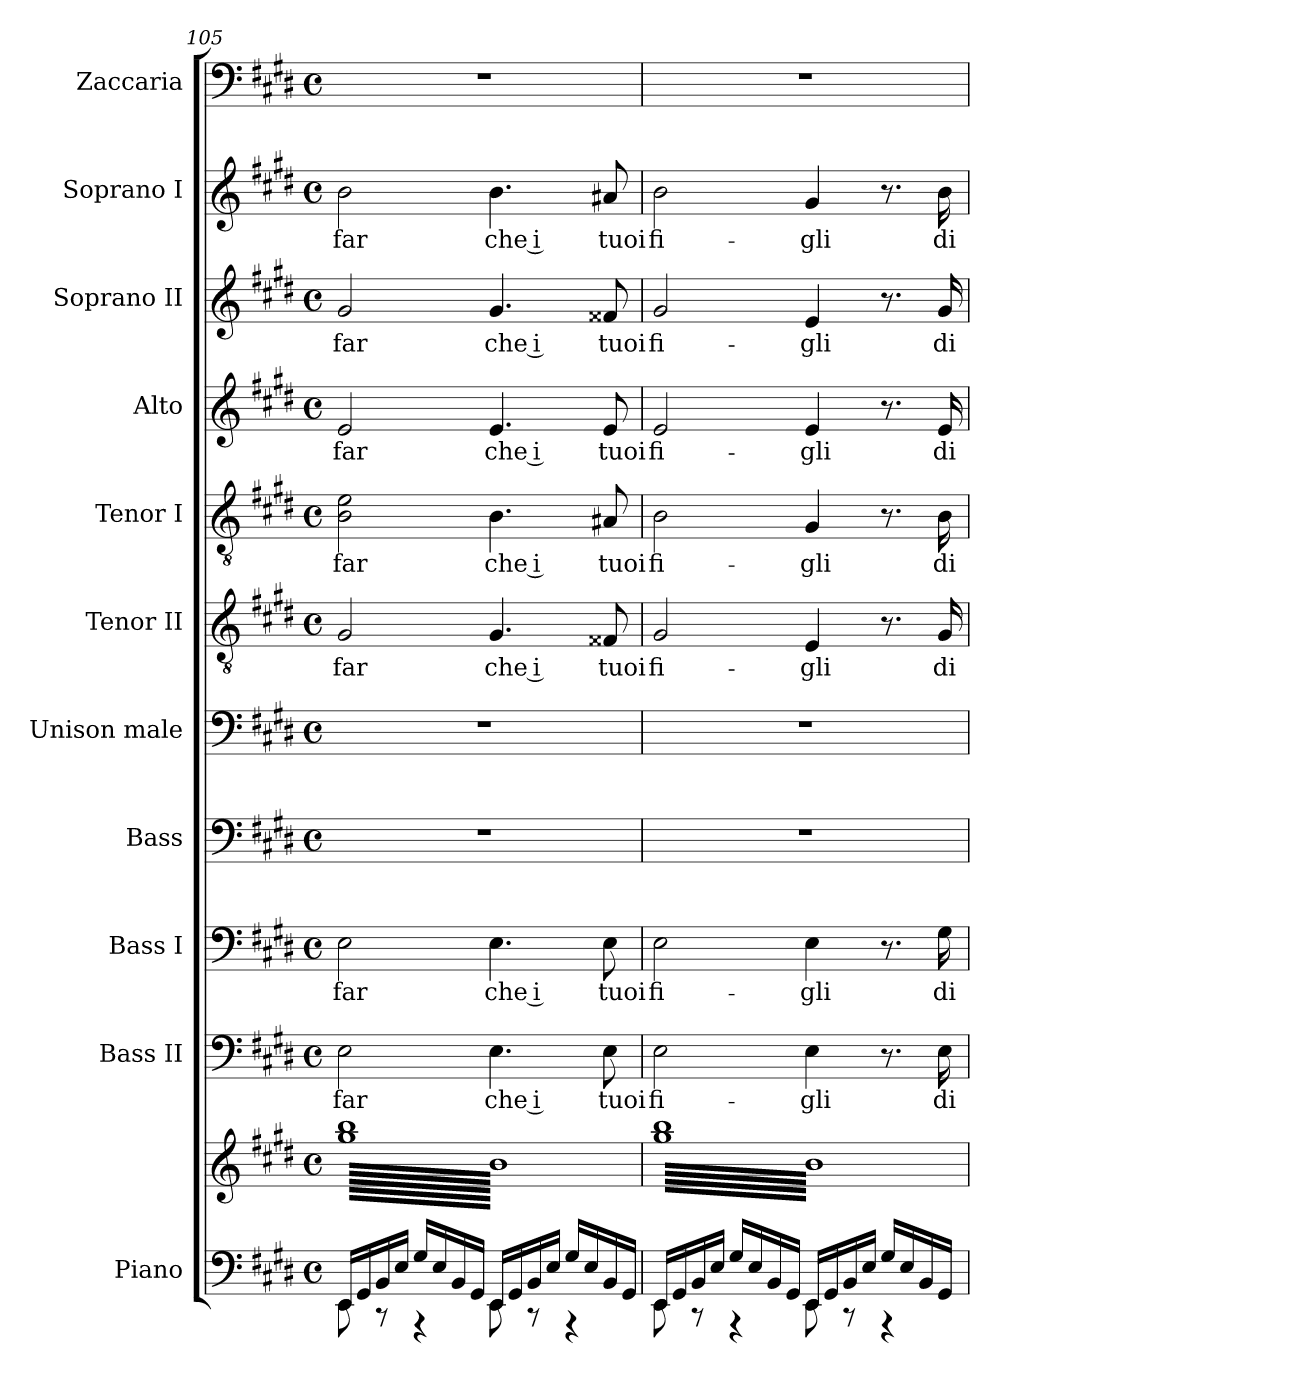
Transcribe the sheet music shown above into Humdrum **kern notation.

**kern	**kern	**kern	**text	**kern	**text	**kern	**kern	**kern	**text	**kern	**text	**kern	**text	**kern	**text	**kern	**text	**kern
*part11	*part11	*part10	*part10	*part9	*part9	*part8	*part7	*part6	*part6	*part5	*part5	*part4	*part4	*part3	*part3	*part2	*part2	*part1
*staff12	*staff11	*staff10	*staff10	*staff9	*staff9	*staff8	*staff7	*staff6	*staff6	*staff5	*staff5	*staff4	*staff4	*staff3	*staff3	*staff2	*staff2	*staff1
*I"Piano	*	*I"Bass II	*	*I"Bass I	*	*I"Bass	*I"Unison male	*I"Tenor II	*	*I"Tenor I	*	*I"Alto	*	*I"Soprano II	*	*I"Soprano I	*	*I"Zaccaria
*I'Pno.	*	*I'B.II	*	*I'B.I	*	*I'B.	*I'Uni.m	*I'T.II	*	*I'T.I	*	*I'A.	*	*I'S.II	*	*I'S.I	*	*I'Zac.
*clefF4	*clefG2	*clefF4	*	*clefF4	*	*clefF4	*clefF4	*clefGv2	*	*clefGv2	*	*clefG2	*	*clefG2	*	*clefG2	*	*clefF4
*k[f#c#g#d#]	*k[f#c#g#d#]	*k[f#c#g#d#]	*	*k[f#c#g#d#]	*	*k[f#c#g#d#]	*k[f#c#g#d#]	*k[f#c#g#d#]	*	*k[f#c#g#d#]	*	*k[f#c#g#d#]	*	*k[f#c#g#d#]	*	*k[f#c#g#d#]	*	*k[f#c#g#d#]
*M4/4	*M4/4	*M4/4	*	*M4/4	*	*M4/4	*M4/4	*M4/4	*	*M4/4	*	*M4/4	*	*M4/4	*	*M4/4	*	*M4/4
*met(c)	*met(c)	*met(c)	*	*met(c)	*	*met(c)	*met(c)	*met(c)	*	*met(c)	*	*met(c)	*	*met(c)	*	*met(c)	*	*met(c)
=105	=105	=105	=105	=105	=105	=105	=105	=105	=105	=105	=105	=105	=105	=105	=105	=105	=105	=105
*^	*	*	*	*	*	*	*	*	*	*	*	*	*	*	*	*	*	*
!	!	!	!	!LO:LY:b	!	!LO:LY:b	!	!	!	!LO:LY:b	!	!LO:LY:b	!	!LO:LY:b	!	!LO:LY:b	!	!LO:LY:b	!
*	*	*tremolo	*	*	*	*	*	*	*	*	*	*	*	*	*	*	*	*	*
16EE/LL	8EE\	128gg# 128bbLLLLL	2E\	far	2E\	far	1r	1r	2G#/	far	2B\ 2e\	far	2e/	far	2g#/	far	2b\	far	1r
.	.	128b	.	.	.	.	.	.	.	.	.	.	.	.	.	.	.	.	.
.	.	128gg# 128bb	.	.	.	.	.	.	.	.	.	.	.	.	.	.	.	.	.
.	.	128b	.	.	.	.	.	.	.	.	.	.	.	.	.	.	.	.	.
.	.	128gg# 128bb	.	.	.	.	.	.	.	.	.	.	.	.	.	.	.	.	.
.	.	128b	.	.	.	.	.	.	.	.	.	.	.	.	.	.	.	.	.
.	.	128gg# 128bb	.	.	.	.	.	.	.	.	.	.	.	.	.	.	.	.	.
.	.	128b	.	.	.	.	.	.	.	.	.	.	.	.	.	.	.	.	.
16GG#/	.	128gg# 128bb	.	.	.	.	.	.	.	.	.	.	.	.	.	.	.	.	.
.	.	128b	.	.	.	.	.	.	.	.	.	.	.	.	.	.	.	.	.
.	.	128gg# 128bb	.	.	.	.	.	.	.	.	.	.	.	.	.	.	.	.	.
.	.	128b	.	.	.	.	.	.	.	.	.	.	.	.	.	.	.	.	.
.	.	128gg# 128bb	.	.	.	.	.	.	.	.	.	.	.	.	.	.	.	.	.
.	.	128b	.	.	.	.	.	.	.	.	.	.	.	.	.	.	.	.	.
.	.	128gg# 128bb	.	.	.	.	.	.	.	.	.	.	.	.	.	.	.	.	.
.	.	128b	.	.	.	.	.	.	.	.	.	.	.	.	.	.	.	.	.
16BB/	8r	128gg# 128bb	.	.	.	.	.	.	.	.	.	.	.	.	.	.	.	.	.
.	.	128b	.	.	.	.	.	.	.	.	.	.	.	.	.	.	.	.	.
.	.	128gg# 128bb	.	.	.	.	.	.	.	.	.	.	.	.	.	.	.	.	.
.	.	128b	.	.	.	.	.	.	.	.	.	.	.	.	.	.	.	.	.
.	.	128gg# 128bb	.	.	.	.	.	.	.	.	.	.	.	.	.	.	.	.	.
.	.	128b	.	.	.	.	.	.	.	.	.	.	.	.	.	.	.	.	.
.	.	128gg# 128bb	.	.	.	.	.	.	.	.	.	.	.	.	.	.	.	.	.
.	.	128b	.	.	.	.	.	.	.	.	.	.	.	.	.	.	.	.	.
16E/JJ	.	128gg# 128bb	.	.	.	.	.	.	.	.	.	.	.	.	.	.	.	.	.
.	.	128b	.	.	.	.	.	.	.	.	.	.	.	.	.	.	.	.	.
.	.	128gg# 128bb	.	.	.	.	.	.	.	.	.	.	.	.	.	.	.	.	.
.	.	128b	.	.	.	.	.	.	.	.	.	.	.	.	.	.	.	.	.
.	.	128gg# 128bb	.	.	.	.	.	.	.	.	.	.	.	.	.	.	.	.	.
.	.	128b	.	.	.	.	.	.	.	.	.	.	.	.	.	.	.	.	.
.	.	128gg# 128bb	.	.	.	.	.	.	.	.	.	.	.	.	.	.	.	.	.
.	.	128b	.	.	.	.	.	.	.	.	.	.	.	.	.	.	.	.	.
16G#/LL	4r	128gg# 128bb	.	.	.	.	.	.	.	.	.	.	.	.	.	.	.	.	.
.	.	128b	.	.	.	.	.	.	.	.	.	.	.	.	.	.	.	.	.
.	.	128gg# 128bb	.	.	.	.	.	.	.	.	.	.	.	.	.	.	.	.	.
.	.	128b	.	.	.	.	.	.	.	.	.	.	.	.	.	.	.	.	.
.	.	128gg# 128bb	.	.	.	.	.	.	.	.	.	.	.	.	.	.	.	.	.
.	.	128b	.	.	.	.	.	.	.	.	.	.	.	.	.	.	.	.	.
.	.	128gg# 128bb	.	.	.	.	.	.	.	.	.	.	.	.	.	.	.	.	.
.	.	128b	.	.	.	.	.	.	.	.	.	.	.	.	.	.	.	.	.
16E/	.	128gg# 128bb	.	.	.	.	.	.	.	.	.	.	.	.	.	.	.	.	.
.	.	128b	.	.	.	.	.	.	.	.	.	.	.	.	.	.	.	.	.
.	.	128gg# 128bb	.	.	.	.	.	.	.	.	.	.	.	.	.	.	.	.	.
.	.	128b	.	.	.	.	.	.	.	.	.	.	.	.	.	.	.	.	.
.	.	128gg# 128bb	.	.	.	.	.	.	.	.	.	.	.	.	.	.	.	.	.
.	.	128b	.	.	.	.	.	.	.	.	.	.	.	.	.	.	.	.	.
.	.	128gg# 128bb	.	.	.	.	.	.	.	.	.	.	.	.	.	.	.	.	.
.	.	128b	.	.	.	.	.	.	.	.	.	.	.	.	.	.	.	.	.
16BB/	.	128gg# 128bb	.	.	.	.	.	.	.	.	.	.	.	.	.	.	.	.	.
.	.	128b	.	.	.	.	.	.	.	.	.	.	.	.	.	.	.	.	.
.	.	128gg# 128bb	.	.	.	.	.	.	.	.	.	.	.	.	.	.	.	.	.
.	.	128b	.	.	.	.	.	.	.	.	.	.	.	.	.	.	.	.	.
.	.	128gg# 128bb	.	.	.	.	.	.	.	.	.	.	.	.	.	.	.	.	.
.	.	128b	.	.	.	.	.	.	.	.	.	.	.	.	.	.	.	.	.
.	.	128gg# 128bb	.	.	.	.	.	.	.	.	.	.	.	.	.	.	.	.	.
.	.	128b	.	.	.	.	.	.	.	.	.	.	.	.	.	.	.	.	.
16GG#/JJ	.	128gg# 128bb	.	.	.	.	.	.	.	.	.	.	.	.	.	.	.	.	.
.	.	128b	.	.	.	.	.	.	.	.	.	.	.	.	.	.	.	.	.
.	.	128gg# 128bb	.	.	.	.	.	.	.	.	.	.	.	.	.	.	.	.	.
.	.	128b	.	.	.	.	.	.	.	.	.	.	.	.	.	.	.	.	.
.	.	128gg# 128bb	.	.	.	.	.	.	.	.	.	.	.	.	.	.	.	.	.
.	.	128b	.	.	.	.	.	.	.	.	.	.	.	.	.	.	.	.	.
.	.	128gg# 128bb	.	.	.	.	.	.	.	.	.	.	.	.	.	.	.	.	.
.	.	128b	.	.	.	.	.	.	.	.	.	.	.	.	.	.	.	.	.
!	!	!	!	!LO:LY:b	!	!LO:LY:b	!	!	!	!LO:LY:b	!	!LO:LY:b	!	!LO:LY:b	!	!LO:LY:b	!	!LO:LY:b	!
16EE/LL	8EE\	128gg# 128bb	4.E\	che i	4.E\	che i	.	.	4.G#/	che i	4.B\	che i	4.e/	che i	4.g#/	che i	4.b\	che i	.
.	.	128b	.	.	.	.	.	.	.	.	.	.	.	.	.	.	.	.	.
.	.	128gg# 128bb	.	.	.	.	.	.	.	.	.	.	.	.	.	.	.	.	.
.	.	128b	.	.	.	.	.	.	.	.	.	.	.	.	.	.	.	.	.
.	.	128gg# 128bb	.	.	.	.	.	.	.	.	.	.	.	.	.	.	.	.	.
.	.	128b	.	.	.	.	.	.	.	.	.	.	.	.	.	.	.	.	.
.	.	128gg# 128bb	.	.	.	.	.	.	.	.	.	.	.	.	.	.	.	.	.
.	.	128b	.	.	.	.	.	.	.	.	.	.	.	.	.	.	.	.	.
16GG#/	.	128gg# 128bb	.	.	.	.	.	.	.	.	.	.	.	.	.	.	.	.	.
.	.	128b	.	.	.	.	.	.	.	.	.	.	.	.	.	.	.	.	.
.	.	128gg# 128bb	.	.	.	.	.	.	.	.	.	.	.	.	.	.	.	.	.
.	.	128b	.	.	.	.	.	.	.	.	.	.	.	.	.	.	.	.	.
.	.	128gg# 128bb	.	.	.	.	.	.	.	.	.	.	.	.	.	.	.	.	.
.	.	128b	.	.	.	.	.	.	.	.	.	.	.	.	.	.	.	.	.
.	.	128gg# 128bb	.	.	.	.	.	.	.	.	.	.	.	.	.	.	.	.	.
.	.	128b	.	.	.	.	.	.	.	.	.	.	.	.	.	.	.	.	.
16BB/	8r	128gg# 128bb	.	.	.	.	.	.	.	.	.	.	.	.	.	.	.	.	.
.	.	128b	.	.	.	.	.	.	.	.	.	.	.	.	.	.	.	.	.
.	.	128gg# 128bb	.	.	.	.	.	.	.	.	.	.	.	.	.	.	.	.	.
.	.	128b	.	.	.	.	.	.	.	.	.	.	.	.	.	.	.	.	.
.	.	128gg# 128bb	.	.	.	.	.	.	.	.	.	.	.	.	.	.	.	.	.
.	.	128b	.	.	.	.	.	.	.	.	.	.	.	.	.	.	.	.	.
.	.	128gg# 128bb	.	.	.	.	.	.	.	.	.	.	.	.	.	.	.	.	.
.	.	128b	.	.	.	.	.	.	.	.	.	.	.	.	.	.	.	.	.
16E/JJ	.	128gg# 128bb	.	.	.	.	.	.	.	.	.	.	.	.	.	.	.	.	.
.	.	128b	.	.	.	.	.	.	.	.	.	.	.	.	.	.	.	.	.
.	.	128gg# 128bb	.	.	.	.	.	.	.	.	.	.	.	.	.	.	.	.	.
.	.	128b	.	.	.	.	.	.	.	.	.	.	.	.	.	.	.	.	.
.	.	128gg# 128bb	.	.	.	.	.	.	.	.	.	.	.	.	.	.	.	.	.
.	.	128b	.	.	.	.	.	.	.	.	.	.	.	.	.	.	.	.	.
.	.	128gg# 128bb	.	.	.	.	.	.	.	.	.	.	.	.	.	.	.	.	.
.	.	128b	.	.	.	.	.	.	.	.	.	.	.	.	.	.	.	.	.
16G#/LL	4r	128gg# 128bb	.	.	.	.	.	.	.	.	.	.	.	.	.	.	.	.	.
.	.	128b	.	.	.	.	.	.	.	.	.	.	.	.	.	.	.	.	.
.	.	128gg# 128bb	.	.	.	.	.	.	.	.	.	.	.	.	.	.	.	.	.
.	.	128b	.	.	.	.	.	.	.	.	.	.	.	.	.	.	.	.	.
.	.	128gg# 128bb	.	.	.	.	.	.	.	.	.	.	.	.	.	.	.	.	.
.	.	128b	.	.	.	.	.	.	.	.	.	.	.	.	.	.	.	.	.
.	.	128gg# 128bb	.	.	.	.	.	.	.	.	.	.	.	.	.	.	.	.	.
.	.	128b	.	.	.	.	.	.	.	.	.	.	.	.	.	.	.	.	.
16E/	.	128gg# 128bb	.	.	.	.	.	.	.	.	.	.	.	.	.	.	.	.	.
.	.	128b	.	.	.	.	.	.	.	.	.	.	.	.	.	.	.	.	.
.	.	128gg# 128bb	.	.	.	.	.	.	.	.	.	.	.	.	.	.	.	.	.
.	.	128b	.	.	.	.	.	.	.	.	.	.	.	.	.	.	.	.	.
.	.	128gg# 128bb	.	.	.	.	.	.	.	.	.	.	.	.	.	.	.	.	.
.	.	128b	.	.	.	.	.	.	.	.	.	.	.	.	.	.	.	.	.
.	.	128gg# 128bb	.	.	.	.	.	.	.	.	.	.	.	.	.	.	.	.	.
.	.	128b	.	.	.	.	.	.	.	.	.	.	.	.	.	.	.	.	.
!	!	!	!	!LO:LY:b	!	!LO:LY:b	!	!	!	!LO:LY:b	!	!LO:LY:b	!	!LO:LY:b	!	!LO:LY:b	!	!LO:LY:b	!
16BB/	.	128gg# 128bb	8E\	tuoi	8E\	tuoi	.	.	8F##X/	tuoi	8A#X/	tuoi	8e/	tuoi	8f##X/	tuoi	8a#X/	tuoi	.
.	.	128b	.	.	.	.	.	.	.	.	.	.	.	.	.	.	.	.	.
.	.	128gg# 128bb	.	.	.	.	.	.	.	.	.	.	.	.	.	.	.	.	.
.	.	128b	.	.	.	.	.	.	.	.	.	.	.	.	.	.	.	.	.
.	.	128gg# 128bb	.	.	.	.	.	.	.	.	.	.	.	.	.	.	.	.	.
.	.	128b	.	.	.	.	.	.	.	.	.	.	.	.	.	.	.	.	.
.	.	128gg# 128bb	.	.	.	.	.	.	.	.	.	.	.	.	.	.	.	.	.
.	.	128b	.	.	.	.	.	.	.	.	.	.	.	.	.	.	.	.	.
16GG#/JJ	.	128gg# 128bb	.	.	.	.	.	.	.	.	.	.	.	.	.	.	.	.	.
.	.	128b	.	.	.	.	.	.	.	.	.	.	.	.	.	.	.	.	.
.	.	128gg# 128bb	.	.	.	.	.	.	.	.	.	.	.	.	.	.	.	.	.
.	.	128b	.	.	.	.	.	.	.	.	.	.	.	.	.	.	.	.	.
.	.	128gg# 128bb	.	.	.	.	.	.	.	.	.	.	.	.	.	.	.	.	.
.	.	128b	.	.	.	.	.	.	.	.	.	.	.	.	.	.	.	.	.
.	.	128gg# 128bb	.	.	.	.	.	.	.	.	.	.	.	.	.	.	.	.	.
.	.	128bJJJJJ	.	.	.	.	.	.	.	.	.	.	.	.	.	.	.	.	.
=106	=106	=106	=106	=106	=106	=106	=106	=106	=106	=106	=106	=106	=106	=106	=106	=106	=106	=106	=106
!	!	!	!	!LO:LY:b	!	!LO:LY:b	!	!	!	!LO:LY:b	!	!LO:LY:b	!	!LO:LY:b	!	!LO:LY:b	!	!LO:LY:b	!
16EE/LL	8EE\	64gg# 64bbLLLL	2E\	fi-	2E\	fi-	1r	1r	2G#/	fi-	2B\	fi-	2e/	fi-	2g#/	fi-	2b\	fi-	1r
.	.	.	.	.	.	.	.	.	.	.	.	.	.	.	.	.	.	.	.
.	.	64b	.	.	.	.	.	.	.	.	.	.	.	.	.	.	.	.	.
.	.	.	.	.	.	.	.	.	.	.	.	.	.	.	.	.	.	.	.
.	.	64gg# 64bb	.	.	.	.	.	.	.	.	.	.	.	.	.	.	.	.	.
.	.	.	.	.	.	.	.	.	.	.	.	.	.	.	.	.	.	.	.
.	.	64b	.	.	.	.	.	.	.	.	.	.	.	.	.	.	.	.	.
.	.	.	.	.	.	.	.	.	.	.	.	.	.	.	.	.	.	.	.
16GG#/	.	64gg# 64bb	.	.	.	.	.	.	.	.	.	.	.	.	.	.	.	.	.
.	.	.	.	.	.	.	.	.	.	.	.	.	.	.	.	.	.	.	.
.	.	64b	.	.	.	.	.	.	.	.	.	.	.	.	.	.	.	.	.
.	.	.	.	.	.	.	.	.	.	.	.	.	.	.	.	.	.	.	.
.	.	64gg# 64bb	.	.	.	.	.	.	.	.	.	.	.	.	.	.	.	.	.
.	.	.	.	.	.	.	.	.	.	.	.	.	.	.	.	.	.	.	.
.	.	64b	.	.	.	.	.	.	.	.	.	.	.	.	.	.	.	.	.
.	.	.	.	.	.	.	.	.	.	.	.	.	.	.	.	.	.	.	.
16BB/	8r	64gg# 64bb	.	.	.	.	.	.	.	.	.	.	.	.	.	.	.	.	.
.	.	.	.	.	.	.	.	.	.	.	.	.	.	.	.	.	.	.	.
.	.	64b	.	.	.	.	.	.	.	.	.	.	.	.	.	.	.	.	.
.	.	.	.	.	.	.	.	.	.	.	.	.	.	.	.	.	.	.	.
.	.	64gg# 64bb	.	.	.	.	.	.	.	.	.	.	.	.	.	.	.	.	.
.	.	.	.	.	.	.	.	.	.	.	.	.	.	.	.	.	.	.	.
.	.	64b	.	.	.	.	.	.	.	.	.	.	.	.	.	.	.	.	.
.	.	.	.	.	.	.	.	.	.	.	.	.	.	.	.	.	.	.	.
16E/JJ	.	64gg# 64bb	.	.	.	.	.	.	.	.	.	.	.	.	.	.	.	.	.
.	.	.	.	.	.	.	.	.	.	.	.	.	.	.	.	.	.	.	.
.	.	64b	.	.	.	.	.	.	.	.	.	.	.	.	.	.	.	.	.
.	.	.	.	.	.	.	.	.	.	.	.	.	.	.	.	.	.	.	.
.	.	64gg# 64bb	.	.	.	.	.	.	.	.	.	.	.	.	.	.	.	.	.
.	.	.	.	.	.	.	.	.	.	.	.	.	.	.	.	.	.	.	.
.	.	64b	.	.	.	.	.	.	.	.	.	.	.	.	.	.	.	.	.
.	.	.	.	.	.	.	.	.	.	.	.	.	.	.	.	.	.	.	.
16G#/LL	4r	64gg# 64bb	.	.	.	.	.	.	.	.	.	.	.	.	.	.	.	.	.
.	.	.	.	.	.	.	.	.	.	.	.	.	.	.	.	.	.	.	.
.	.	64b	.	.	.	.	.	.	.	.	.	.	.	.	.	.	.	.	.
.	.	.	.	.	.	.	.	.	.	.	.	.	.	.	.	.	.	.	.
.	.	64gg# 64bb	.	.	.	.	.	.	.	.	.	.	.	.	.	.	.	.	.
.	.	.	.	.	.	.	.	.	.	.	.	.	.	.	.	.	.	.	.
.	.	64b	.	.	.	.	.	.	.	.	.	.	.	.	.	.	.	.	.
.	.	.	.	.	.	.	.	.	.	.	.	.	.	.	.	.	.	.	.
16E/	.	64gg# 64bb	.	.	.	.	.	.	.	.	.	.	.	.	.	.	.	.	.
.	.	.	.	.	.	.	.	.	.	.	.	.	.	.	.	.	.	.	.
.	.	64b	.	.	.	.	.	.	.	.	.	.	.	.	.	.	.	.	.
.	.	.	.	.	.	.	.	.	.	.	.	.	.	.	.	.	.	.	.
.	.	64gg# 64bb	.	.	.	.	.	.	.	.	.	.	.	.	.	.	.	.	.
.	.	.	.	.	.	.	.	.	.	.	.	.	.	.	.	.	.	.	.
.	.	64b	.	.	.	.	.	.	.	.	.	.	.	.	.	.	.	.	.
.	.	.	.	.	.	.	.	.	.	.	.	.	.	.	.	.	.	.	.
16BB/	.	64gg# 64bb	.	.	.	.	.	.	.	.	.	.	.	.	.	.	.	.	.
.	.	.	.	.	.	.	.	.	.	.	.	.	.	.	.	.	.	.	.
.	.	64b	.	.	.	.	.	.	.	.	.	.	.	.	.	.	.	.	.
.	.	.	.	.	.	.	.	.	.	.	.	.	.	.	.	.	.	.	.
.	.	64gg# 64bb	.	.	.	.	.	.	.	.	.	.	.	.	.	.	.	.	.
.	.	.	.	.	.	.	.	.	.	.	.	.	.	.	.	.	.	.	.
.	.	64b	.	.	.	.	.	.	.	.	.	.	.	.	.	.	.	.	.
.	.	.	.	.	.	.	.	.	.	.	.	.	.	.	.	.	.	.	.
16GG#/JJ	.	64gg# 64bb	.	.	.	.	.	.	.	.	.	.	.	.	.	.	.	.	.
.	.	.	.	.	.	.	.	.	.	.	.	.	.	.	.	.	.	.	.
.	.	64b	.	.	.	.	.	.	.	.	.	.	.	.	.	.	.	.	.
.	.	.	.	.	.	.	.	.	.	.	.	.	.	.	.	.	.	.	.
.	.	64gg# 64bb	.	.	.	.	.	.	.	.	.	.	.	.	.	.	.	.	.
.	.	.	.	.	.	.	.	.	.	.	.	.	.	.	.	.	.	.	.
.	.	64b	.	.	.	.	.	.	.	.	.	.	.	.	.	.	.	.	.
.	.	.	.	.	.	.	.	.	.	.	.	.	.	.	.	.	.	.	.
!	!	!	!	!LO:LY:b	!	!LO:LY:b	!	!	!	!LO:LY:b	!	!LO:LY:b	!	!LO:LY:b	!	!LO:LY:b	!	!LO:LY:b	!
16EE/LL	8EE\	64gg# 64bb	4E\	-gli	4E\	-gli	.	.	4E/	-gli	4G#/	-gli	4e/	-gli	4e/	-gli	4g#/	-gli	.
.	.	64b	.	.	.	.	.	.	.	.	.	.	.	.	.	.	.	.	.
.	.	64gg# 64bb	.	.	.	.	.	.	.	.	.	.	.	.	.	.	.	.	.
.	.	64b	.	.	.	.	.	.	.	.	.	.	.	.	.	.	.	.	.
16GG#/	.	64gg# 64bb	.	.	.	.	.	.	.	.	.	.	.	.	.	.	.	.	.
.	.	64b	.	.	.	.	.	.	.	.	.	.	.	.	.	.	.	.	.
.	.	64gg# 64bb	.	.	.	.	.	.	.	.	.	.	.	.	.	.	.	.	.
.	.	64b	.	.	.	.	.	.	.	.	.	.	.	.	.	.	.	.	.
16BB/	8r	64gg# 64bb	.	.	.	.	.	.	.	.	.	.	.	.	.	.	.	.	.
.	.	64b	.	.	.	.	.	.	.	.	.	.	.	.	.	.	.	.	.
.	.	64gg# 64bb	.	.	.	.	.	.	.	.	.	.	.	.	.	.	.	.	.
.	.	64b	.	.	.	.	.	.	.	.	.	.	.	.	.	.	.	.	.
16E/JJ	.	64gg# 64bb	.	.	.	.	.	.	.	.	.	.	.	.	.	.	.	.	.
.	.	64b	.	.	.	.	.	.	.	.	.	.	.	.	.	.	.	.	.
.	.	64gg# 64bb	.	.	.	.	.	.	.	.	.	.	.	.	.	.	.	.	.
.	.	64b	.	.	.	.	.	.	.	.	.	.	.	.	.	.	.	.	.
16G#/LL	4r	64gg# 64bb	8.r	.	8.r	.	.	.	8.r	.	8.r	.	8.r	.	8.r	.	8.r	.	.
.	.	64b	.	.	.	.	.	.	.	.	.	.	.	.	.	.	.	.	.
.	.	64gg# 64bb	.	.	.	.	.	.	.	.	.	.	.	.	.	.	.	.	.
.	.	64b	.	.	.	.	.	.	.	.	.	.	.	.	.	.	.	.	.
16E/	.	64gg# 64bb	.	.	.	.	.	.	.	.	.	.	.	.	.	.	.	.	.
.	.	64b	.	.	.	.	.	.	.	.	.	.	.	.	.	.	.	.	.
.	.	64gg# 64bb	.	.	.	.	.	.	.	.	.	.	.	.	.	.	.	.	.
.	.	64b	.	.	.	.	.	.	.	.	.	.	.	.	.	.	.	.	.
16BB/	.	64gg# 64bb	.	.	.	.	.	.	.	.	.	.	.	.	.	.	.	.	.
.	.	64b	.	.	.	.	.	.	.	.	.	.	.	.	.	.	.	.	.
.	.	64gg# 64bb	.	.	.	.	.	.	.	.	.	.	.	.	.	.	.	.	.
.	.	64b	.	.	.	.	.	.	.	.	.	.	.	.	.	.	.	.	.
!	!	!	!	!LO:LY:b	!	!LO:LY:b	!	!	!	!LO:LY:b	!	!LO:LY:b	!	!LO:LY:b	!	!LO:LY:b	!	!LO:LY:b	!
16GG#/JJ	.	64gg# 64bb	16E\	di-	16G#\	di-	.	.	16G#/	di-	16B\	di-	16e/	di-	16g#/	di-	16b\	di-	.
.	.	64b	.	.	.	.	.	.	.	.	.	.	.	.	.	.	.	.	.
.	.	64gg# 64bb	.	.	.	.	.	.	.	.	.	.	.	.	.	.	.	.	.
.	.	64bJJJJ	.	.	.	.	.	.	.	.	.	.	.	.	.	.	.	.	.
*	*	*Xtremolo	*	*	*	*	*	*	*	*	*	*	*	*	*	*	*	*	*
.	.	.	.	.	.	.	.	.	.	.	.	.	.	.	.	.	.	.	.
.	.	.	.	.	.	.	.	.	.	.	.	.	.	.	.	.	.	.	.
.	.	.	.	.	.	.	.	.	.	.	.	.	.	.	.	.	.	.	.
.	.	.	.	.	.	.	.	.	.	.	.	.	.	.	.	.	.	.	.
.	.	.	.	.	.	.	.	.	.	.	.	.	.	.	.	.	.	.	.
.	.	.	.	.	.	.	.	.	.	.	.	.	.	.	.	.	.	.	.
.	.	.	.	.	.	.	.	.	.	.	.	.	.	.	.	.	.	.	.
.	.	.	.	.	.	.	.	.	.	.	.	.	.	.	.	.	.	.	.
.	.	.	.	.	.	.	.	.	.	.	.	.	.	.	.	.	.	.	.
.	.	.	.	.	.	.	.	.	.	.	.	.	.	.	.	.	.	.	.
.	.	.	.	.	.	.	.	.	.	.	.	.	.	.	.	.	.	.	.
.	.	.	.	.	.	.	.	.	.	.	.	.	.	.	.	.	.	.	.
.	.	.	.	.	.	.	.	.	.	.	.	.	.	.	.	.	.	.	.
.	.	.	.	.	.	.	.	.	.	.	.	.	.	.	.	.	.	.	.
.	.	.	.	.	.	.	.	.	.	.	.	.	.	.	.	.	.	.	.
.	.	.	.	.	.	.	.	.	.	.	.	.	.	.	.	.	.	.	.
.	.	.	.	.	.	.	.	.	.	.	.	.	.	.	.	.	.	.	.
.	.	.	.	.	.	.	.	.	.	.	.	.	.	.	.	.	.	.	.
.	.	.	.	.	.	.	.	.	.	.	.	.	.	.	.	.	.	.	.
.	.	.	.	.	.	.	.	.	.	.	.	.	.	.	.	.	.	.	.
.	.	.	.	.	.	.	.	.	.	.	.	.	.	.	.	.	.	.	.
.	.	.	.	.	.	.	.	.	.	.	.	.	.	.	.	.	.	.	.
.	.	.	.	.	.	.	.	.	.	.	.	.	.	.	.	.	.	.	.
.	.	.	.	.	.	.	.	.	.	.	.	.	.	.	.	.	.	.	.
.	.	.	.	.	.	.	.	.	.	.	.	.	.	.	.	.	.	.	.
.	.	.	.	.	.	.	.	.	.	.	.	.	.	.	.	.	.	.	.
.	.	.	.	.	.	.	.	.	.	.	.	.	.	.	.	.	.	.	.
.	.	.	.	.	.	.	.	.	.	.	.	.	.	.	.	.	.	.	.
.	.	.	.	.	.	.	.	.	.	.	.	.	.	.	.	.	.	.	.
.	.	.	.	.	.	.	.	.	.	.	.	.	.	.	.	.	.	.	.
.	.	.	.	.	.	.	.	.	.	.	.	.	.	.	.	.	.	.	.
.	.	.	.	.	.	.	.	.	.	.	.	.	.	.	.	.	.	.	.
*v	*v	*	*	*	*	*	*	*	*	*	*	*	*	*	*	*	*	*	*
=	=	=	=	=	=	=	=	=	=	=	=	=	=	=	=	=	=	=
*-	*-	*-	*-	*-	*-	*-	*-	*-	*-	*-	*-	*-	*-	*-	*-	*-	*-	*-
